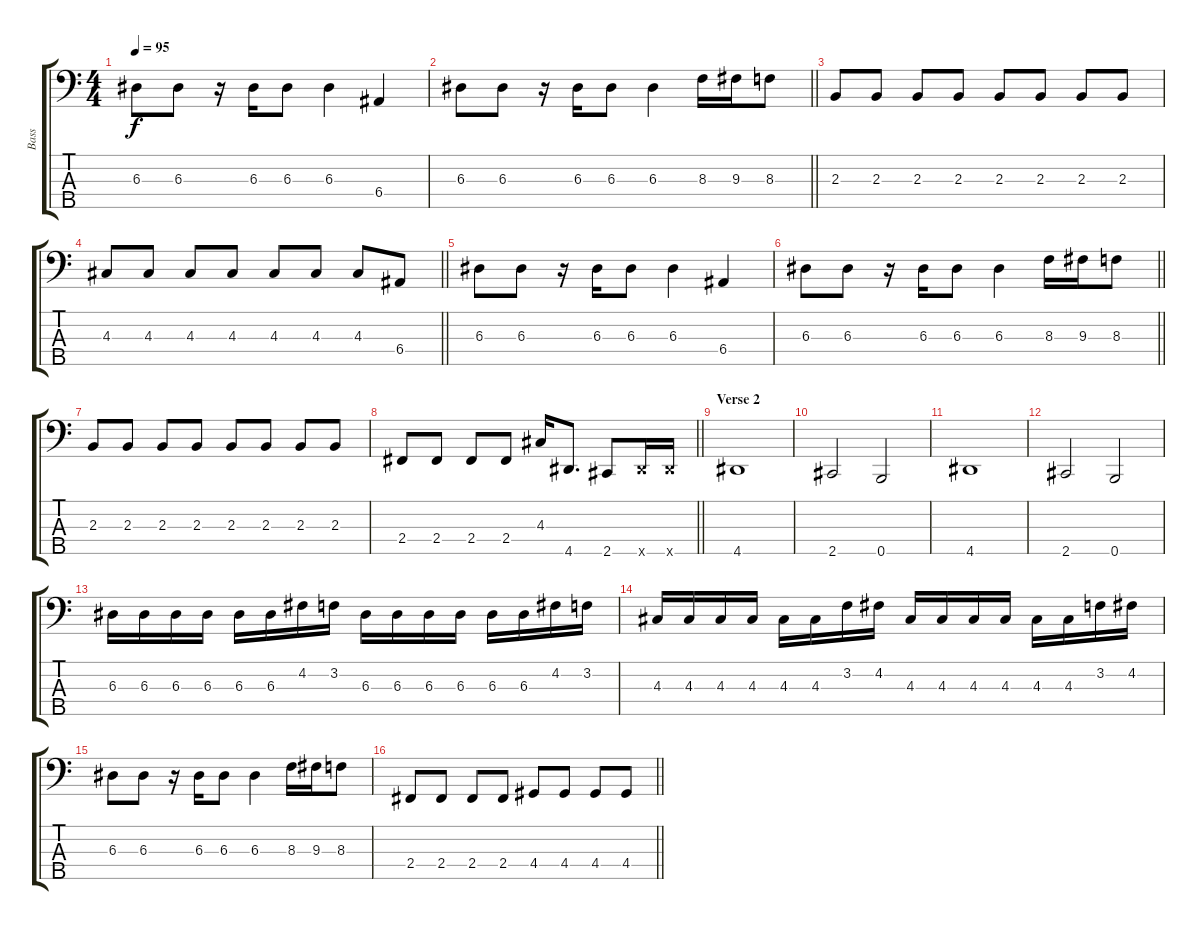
\track ("Bass" "Bass") {instrument electricbassfinger}
\staff {score tabs}
\tuning (G2 D2 A1 E1 B0) {hide}
\ts (4 4)
\tempo 95
\clef f4
\ks c
6.3.8{dy f} 6.3.8 r.16 6.3.16 6.3.8 6.3.4 6.4.4 |
\barLineRight lightlight
6.3.8 6.3.8 r.16 6.3.16 6.3.8 6.3.4 8.3.16 9.3.16 8.3.8 |
2.3.8 2.3.8 2.3.8 2.3.8 2.3.8 2.3.8 2.3.8 2.3.8 |
\barLineRight lightlight
4.3.8 4.3.8 4.3.8 4.3.8 4.3.8 4.3.8 4.3.8 6.4.8 |
6.3.8 6.3.8 r.16 6.3.16 6.3.8 6.3.4 6.4.4 |
\barLineRight lightlight
6.3.8 6.3.8 r.16 6.3.16 6.3.8 6.3.4 8.3.16 9.3.16 8.3.8 |
2.3.8 2.3.8 2.3.8 2.3.8 2.3.8 2.3.8 2.3.8 2.3.8 |
\barLineRight lightlight
2.4.8 2.4.8 2.4.8 2.4.8 4.3.16 4.5.8{d} 2.5.8 4.5{x}.16 4.5{x}.16 |
\section ("" "Verse 2")
4.5.1 |
2.5.2 0.5.2 |
4.5.1 |
2.5.2 0.5.2 |
6.3.16 6.3.16 6.3.16 6.3.16 6.3.16 6.3.16 4.2.16 3.2.16 6.3.16 6.3.16 6.3.16 6.3.16 6.3.16 6.3.16 4.2.16 3.2.16 |
4.3.16 4.3.16 4.3.16 4.3.16 4.3.16 4.3.16 3.2.16 4.2.16 4.3.16 4.3.16 4.3.16 4.3.16 4.3.16 4.3.16 3.2.16 4.2.16 |
6.3.8 6.3.8 r.16 6.3.16 6.3.8 6.3.4 8.3.16 9.3.16 8.3.8 |
\barLineRight lightlight
2.4.8 2.4.8 2.4.8 2.4.8 4.4.8 4.4.8 4.4.8 4.4.8
